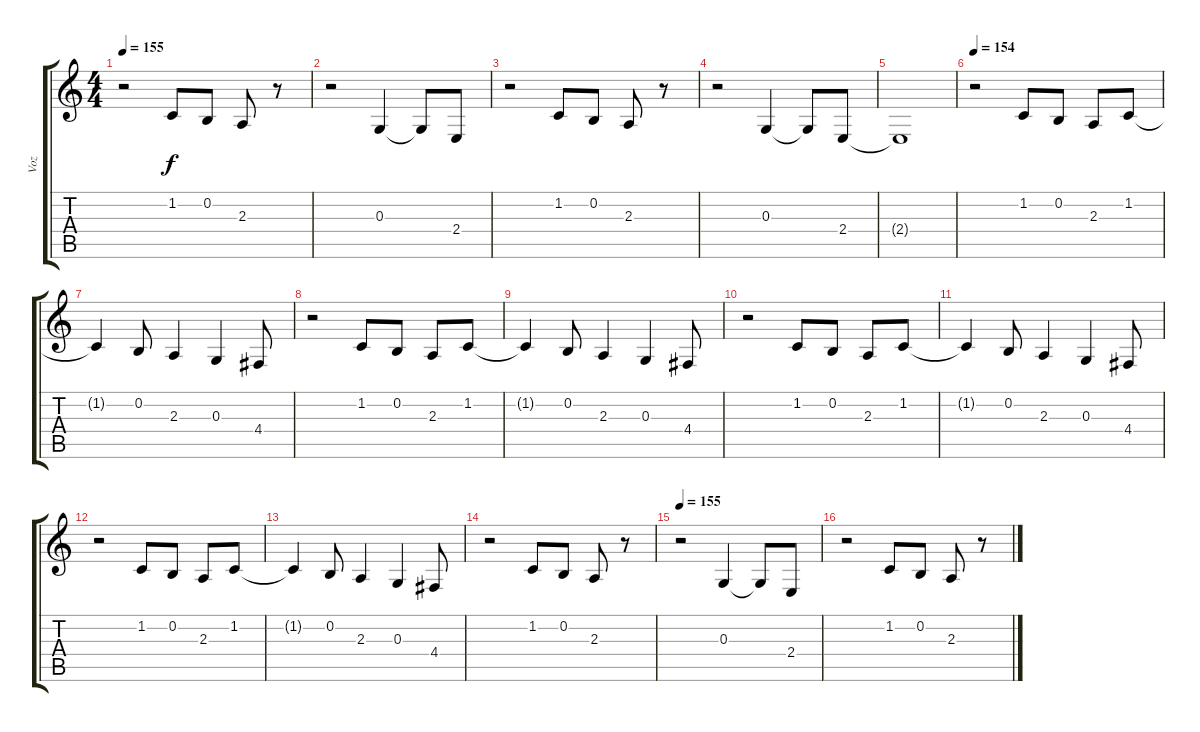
\track ("Voz " "Voz ") {instrument altosax}
\staff {score tabs}
\tuning (E4 B3 G3 D3 A2 E2) {hide}
\ts (4 4)
\tempo 155
\clef g2
\ks c
r.2{dy f} 1.2.8 0.2.8 2.3.8 r.8 |
r.2 0.3.4 0.3{t}.8 2.4.8 |
r.2 1.2.8 0.2.8 2.3.8 r.8 |
r.2 0.3.4 0.3{t}.8 2.4.8 |
2.4{t}.1 |
\tempo 154
r.2 1.2.8 0.2.8 2.3.8 1.2.8 |
1.2{t}.4 0.2.8 2.3.4 0.3.4 4.4.8 |
r.2 1.2.8 0.2.8 2.3.8 1.2.8 |
1.2{t}.4 0.2.8 2.3.4 0.3.4 4.4.8 |
r.2 1.2.8 0.2.8 2.3.8 1.2.8 |
1.2{t}.4 0.2.8 2.3.4 0.3.4 4.4.8 |
r.2 1.2.8 0.2.8 2.3.8 1.2.8 |
1.2{t}.4 0.2.8 2.3.4 0.3.4 4.4.8 |
r.2 1.2.8 0.2.8 2.3.8 r.8 |
\tempo 155
r.2 0.3.4 0.3{t}.8 2.4.8 |
r.2 1.2.8 0.2.8 2.3.8 r.8
